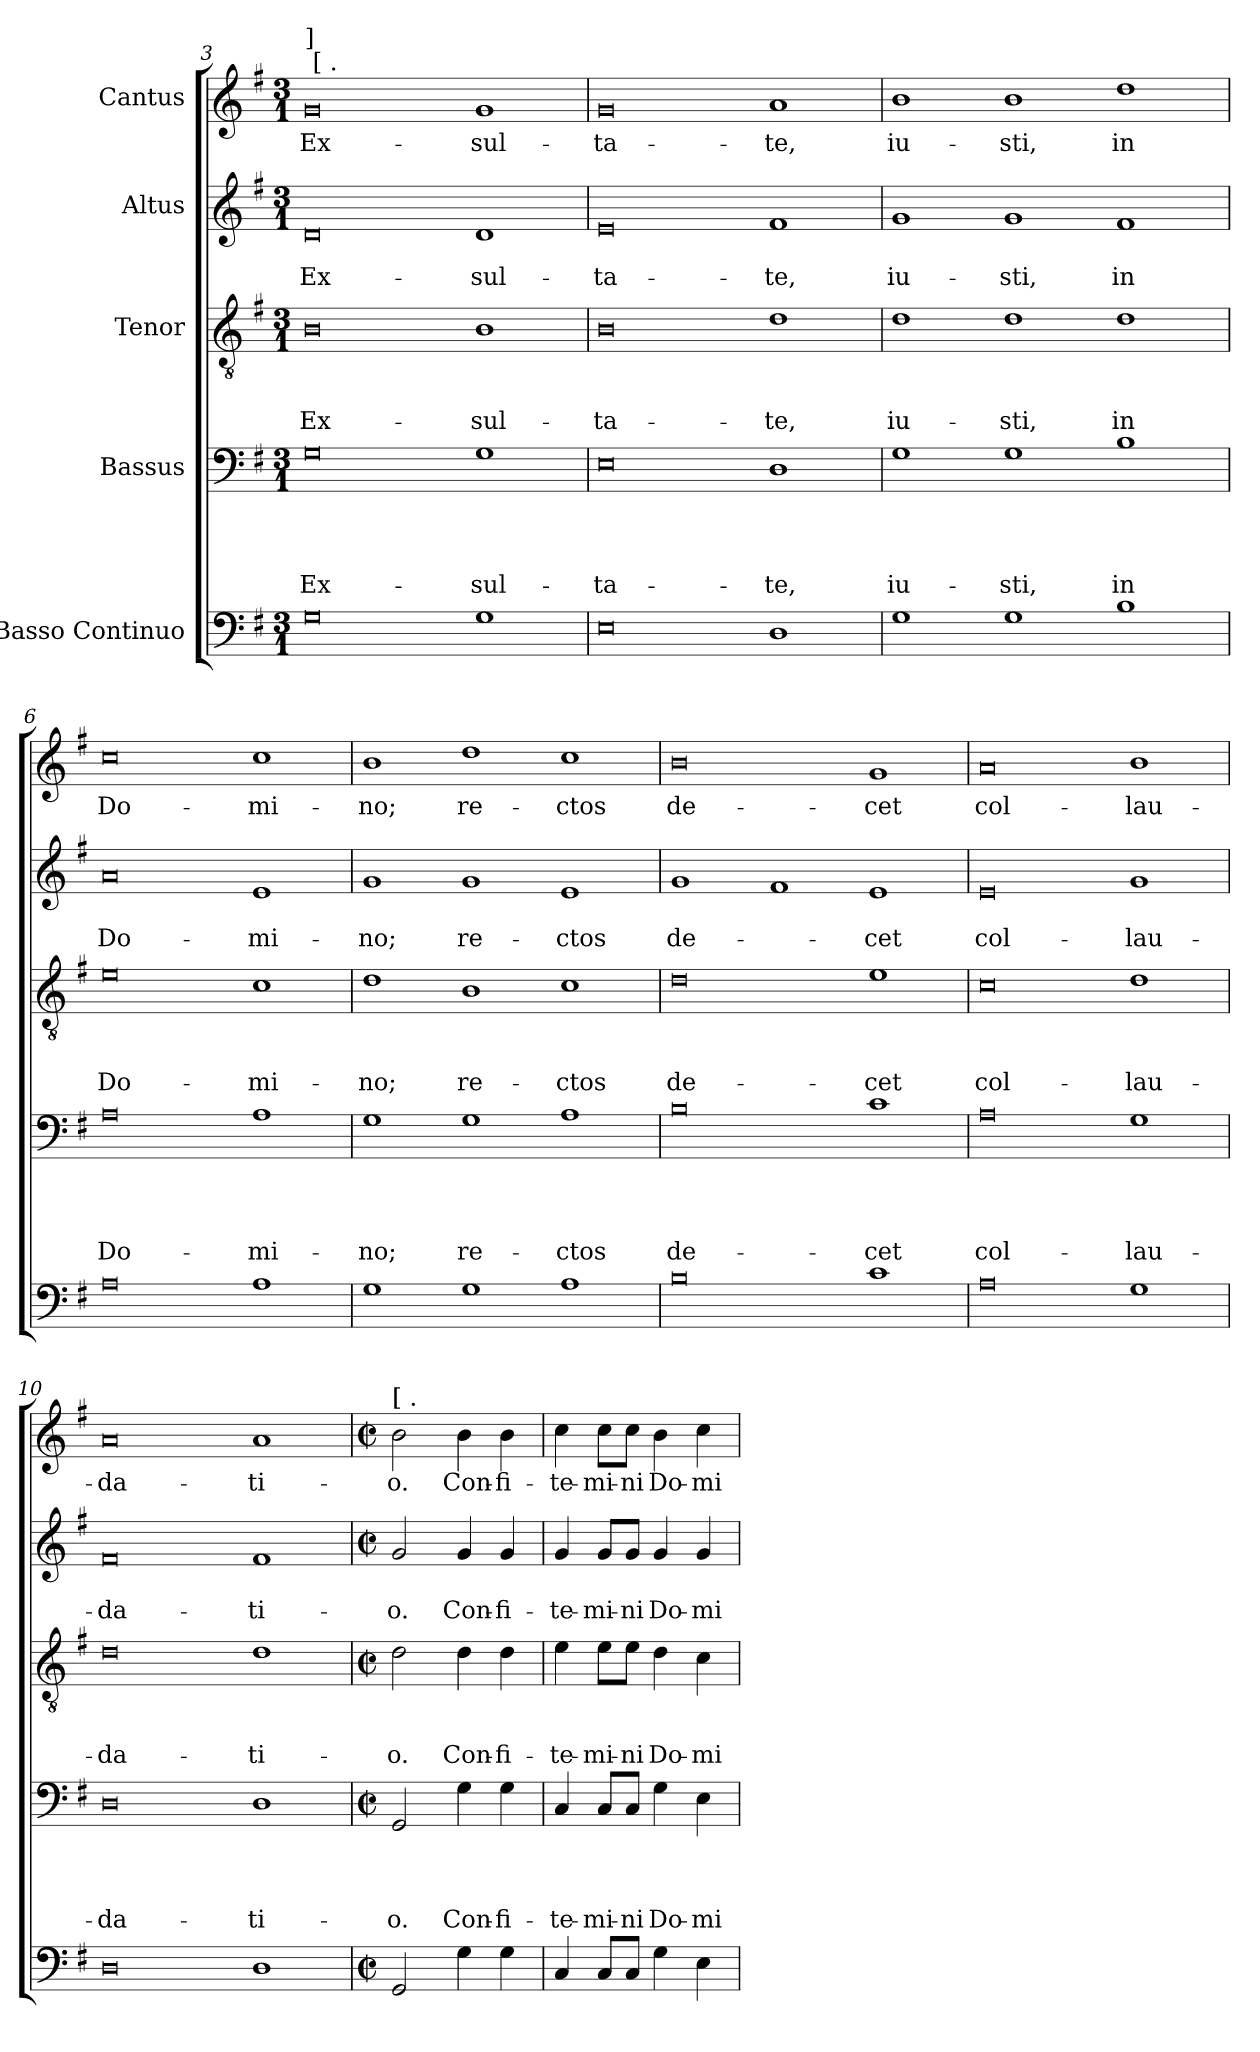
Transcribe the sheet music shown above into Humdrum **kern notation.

**kern	**kern	**text	**text	**text	**text	**kern	**text	**text	**text	**kern	**text	**text	**kern	**text
*part5	*part4	*part4	*part4	*part4	*part4	*part3	*part3	*part3	*part3	*part2	*part2	*part2	*part1	*part1
*staff5	*staff4	*staff4	*staff4	*staff4	*staff4	*staff3	*staff3	*staff3	*staff3	*staff2	*staff2	*staff2	*staff1	*staff1
*I"Basso Continuo	*I"Bassus	*	*	*	*	*I"Tenor	*	*	*	*I"Altus	*	*	*I"Cantus	*
!!LO:PB:g=z
*clefF4	*clefF4	*	*	*	*	*clefGv2	*	*	*	*clefG2	*	*	*clefG2	*
*ITrd7c12	*	*	*	*	*	*	*	*	*	*	*	*	*	*
*k[f#]	*k[f#]	*	*	*	*	*k[f#]	*	*	*	*k[f#]	*	*	*k[f#]	*
*G:	*G:	*	*	*	*	*G:	*	*	*	*G:	*	*	*G:	*
*M3/1	*M3/1	*	*	*	*	*M3/1	*	*	*	*M3/1	*	*	*M3/1	*
*MM65	*MM65	*	*	*	*	*MM65	*	*	*	*MM65	*	*	*MM65	*
=3	=3	=3	=3	=3	=3	=3	=3	=3	=3	=3	=3	=3	=3	=3
!	!	!	!	!	!	!	!	!	!	!	!	!	!LO:TX:a:t= [ .	!
!	!	!	!	!	!	!	!	!	!	!	!	!	!LO:TX:a:t=]	!
!	!	!	!	!	!LO:LY:b	!	!	!	!LO:LY:b	!	!	!LO:LY:b	!	!LO:LY:b
0GG	0G	.	.	.	Ex-	0B	.	.	Ex-	0d	.	Ex-	0g<	Ex-
!	!	!	!	!	!LO:LY:b	!	!	!	!LO:LY:b	!	!	!LO:LY:b	!	!LO:LY:b
1GG	1G	.	.	.	-sul-	1B	.	.	-sul-	1d	.	-sul-	1g	-sul-
=4	=4	=4	=4	=4	=4	=4	=4	=4	=4	=4	=4	=4	=4	=4
!	!	!	!	!	!LO:LY:b:rj	!	!	!	!LO:LY:b:rj	!	!	!LO:LY:b:rj	!	!LO:LY:b:rj
0EE	0E	.	.	.	-ta-	0B	.	.	-ta-	0e	.	-ta-	0g	-ta-
!	!	!	!	!	!LO:LY:b	!	!	!	!LO:LY:b	!	!	!LO:LY:b	!	!LO:LY:b
1DD	1D	.	.	.	-te,	1d	.	.	-te,	1f#	.	-te,	1a	-te,
=5	=5	=5	=5	=5	=5	=5	=5	=5	=5	=5	=5	=5	=5	=5
!	!	!	!	!	!LO:LY:b	!	!	!	!LO:LY:b	!	!	!LO:LY:b	!	!LO:LY:b
1GG	1G	.	.	.	iu-	1d	.	.	iu-	1g	.	iu-	1b	iu-
!	!	!	!	!	!LO:LY:b	!	!	!	!LO:LY:b	!	!	!LO:LY:b	!	!LO:LY:b
1GG	1G	.	.	.	-sti,	1d	.	.	-sti,	1g	.	-sti,	1b	-sti,
!	!	!	!	!	!LO:LY:b	!	!	!	!LO:LY:b	!	!	!LO:LY:b	!	!LO:LY:b
1BB	1B	.	.	.	in	1d	.	.	in	1f#	.	in	1dd	in
=6	=6	=6	=6	=6	=6	=6	=6	=6	=6	=6	=6	=6	=6	=6
!	!	!	!	!	!LO:LY:b	!	!	!	!LO:LY:b	!	!	!LO:LY:b	!	!LO:LY:b
0AA	0A	.	.	.	Do-	0e	.	.	Do-	0a	.	Do-	0cc	Do-
!	!	!	!	!	!LO:LY:b	!	!	!	!LO:LY:b	!	!	!LO:LY:b	!	!LO:LY:b
1AA	1A	.	.	.	-mi-	1c	.	.	-mi-	1e	.	-mi-	1cc	-mi-
=7	=7	=7	=7	=7	=7	=7	=7	=7	=7	=7	=7	=7	=7	=7
!	!	!	!	!	!LO:LY:b	!	!	!	!LO:LY:b	!	!	!LO:LY:b	!	!LO:LY:b
1GG	1G	.	.	.	-no;	1d	.	.	-no;	1g	.	-no;	1b	-no;
!	!	!	!	!	!LO:LY:b	!	!	!	!LO:LY:b	!	!	!LO:LY:b	!	!LO:LY:b
1GG	1G	.	.	.	re-	1B	.	.	re-	1g	.	re-	1dd	re-
!	!	!	!	!	!LO:LY:b	!	!	!	!LO:LY:b	!	!	!LO:LY:b	!	!LO:LY:b
1AA	1A	.	.	.	-ctos	1c	.	.	-ctos	1e	.	-ctos	1cc	-ctos
=8	=8	=8	=8	=8	=8	=8	=8	=8	=8	=8	=8	=8	=8	=8
!	!	!	!	!	!LO:LY:b	!	!	!	!LO:LY:b	!	!	!LO:LY:b	!	!LO:LY:b
0BB	0B	.	.	.	de-	0d	.	.	de-	1g	.	de-	0b	de-
.	.	.	.	.	.	.	.	.	.	1f#	.	.	.	.
!	!	!	!	!	!LO:LY:b	!	!	!	!LO:LY:b	!	!	!LO:LY:b	!	!LO:LY:b
1C	1c	.	.	.	-cet	1e	.	.	-cet	1e	.	-cet	1g	-cet
!!LO:LB:g=z
=9	=9	=9	=9	=9	=9	=9	=9	=9	=9	=9	=9	=9	=9	=9
!	!	!	!	!	!LO:LY:b	!	!	!	!LO:LY:b	!	!	!LO:LY:b	!	!LO:LY:b
0AA	0A	.	.	.	col-	0c	.	.	col-	0e	.	col-	0a	col-
!	!	!	!	!	!LO:LY:b	!	!	!	!LO:LY:b	!	!	!LO:LY:b	!	!LO:LY:b
1GG	1G	.	.	.	-lau-	1d	.	.	-lau-	1g	.	-lau-	1b	-lau-
=10	=10	=10	=10	=10	=10	=10	=10	=10	=10	=10	=10	=10	=10	=10
!	!	!	!	!	!LO:LY:b	!	!	!	!LO:LY:b	!	!	!LO:LY:b	!	!LO:LY:b
0DD	0D	.	.	.	-da-	0d	.	.	-da-	0f#	.	-da-	0a	-da-
!	!	!	!	!	!LO:LY:b	!	!	!	!LO:LY:b	!	!	!LO:LY:b	!	!LO:LY:b
1DD	1D	.	.	.	-ti-	1d	.	.	-ti-	1f#	.	-ti-	1a	-ti-
=11	=11	=11	=11	=11	=11	=11	=11	=11	=11	=11	=11	=11	=11	=11
*M2/2	*M2/2	*	*	*	*	*M2/2	*	*	*	*M2/2	*	*	*M2/2	*
*met(c|)	*met(c|)	*	*	*	*	*met(c|)	*	*	*	*met(c|)	*	*	*met(c|)	*
!	!	!	!	!	!	!	!	!	!	!	!	!	!LO:TX:a:t=[ .	!
!	!	!	!	!	!LO:LY:b	!	!	!	!LO:LY:b	!	!	!LO:LY:b	!	!LO:LY:b
2GGG/	2GG/	.	.	.	-o.	2d\	.	.	-o.	2g/	.	-o.	2b\	-o.
!	!	!	!	!	!LO:LY:b	!	!	!	!LO:LY:b	!	!	!LO:LY:b	!	!LO:LY:b
4GG\	4G\	.	.	.	Con-	4d\	.	.	Con-	4g/	.	Con-	4b\	Con-
!	!	!	!	!	!LO:LY:b:rj	!	!	!	!LO:LY:b:rj	!	!	!LO:LY:b:rj	!	!LO:LY:b:rj
4GG\	4G\	.	.	.	-fi-	4d\	.	.	-fi-	4g/	.	-fi-	4b\	-fi-
=12	=12	=12	=12	=12	=12	=12	=12	=12	=12	=12	=12	=12	=12	=12
!	!	!	!	!	!LO:LY:b	!	!	!	!LO:LY:b	!	!	!LO:LY:b	!	!LO:LY:b
4CC/	4C/	.	.	.	-te-	4e\	.	.	-te-	4g/	.	-te-	4cc\	-te-
!	!	!	!	!	!LO:LY:b	!	!	!	!LO:LY:b	!	!	!LO:LY:b	!	!LO:LY:b
8CC/L	8C/L	.	.	.	-mi-	8e\L	.	.	-mi-	8g/L	.	-mi-	8cc\L	-mi-
!	!	!	!	!	!LO:LY:b:rj	!	!	!	!LO:LY:b:rj	!	!	!LO:LY:b:rj	!	!LO:LY:b:rj
8CC/J	8C/J	.	.	.	-ni	8e\J	.	.	-ni	8g/J	.	-ni	8cc\J	-ni
!	!	!	!	!	!LO:LY:b	!	!	!	!LO:LY:b	!	!	!LO:LY:b	!	!LO:LY:b
4GG\	4G\	.	.	.	Do-	4d\	.	.	Do-	4g/	.	Do-	4b\	Do-
!	!	!	!	!	!LO:LY:b:rj	!	!	!	!LO:LY:b:rj	!	!	!LO:LY:b:rj	!	!LO:LY:b:rj
4EE\	4E\	.	.	.	-mi-	4c\	.	.	-mi-	4g/	.	-mi-	4cc\	-mi-
=	=	=	=	=	=	=	=	=	=	=	=	=	=	=
*-	*-	*-	*-	*-	*-	*-	*-	*-	*-	*-	*-	*-	*-	*-
